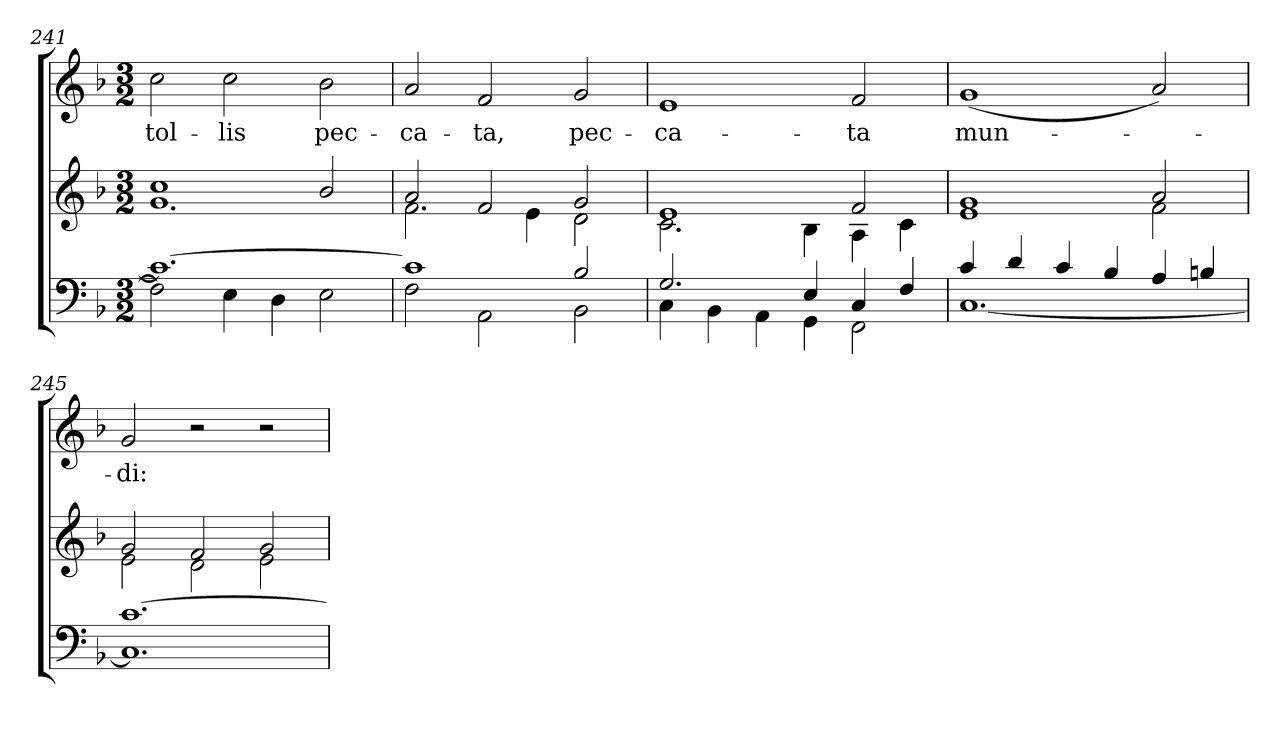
**kern	**kern	**kern	**text
*part2	*part2	*part1	*part1
*staff3	*staff2	*staff1	*staff1
*clefF4	*clefG2	*clefG2	*
*k[b-]	*k[b-]	*k[b-]	*
*F:	*F:	*F:	*
*M3/2	*M3/2	*M3/2	*
=241	=241	=241	=241
*^	*^	*	*
!	!	!	!	!	!LO:LY:b
1.c_	2F\]	1cc	1.g	2cc\	tol-
!	!	!	!	!	!LO:LY:b
.	4E\	.	.	2cc\	-lis
.	4D\	.	.	.	.
!	!	!	!	!	!LO:LY:b
.	2E\	2b-/	.	2b-\	pec-
=242	=242	=242	=242	=242	=242
!	!	!	!	!	!LO:LY:b
1c]	2F\	2a/	2.f\	2a/	-ca-
!	!	!	!	!	!LO:LY:b
.	2AA\	2f/	.	2f/	-ta,
.	.	.	4e\	.	.
!	!	!	!	!	!LO:LY:b
2B-/	2BB-\	2g/	2d\	2g/	pec-
=243	=243	=243	=243	=243	=243
!	!	!	!	!	!LO:LY:b
2.G/	4C\	1e	2.c\	1e	-ca-
.	4BB-\	.	.	.	.
.	4AA\	.	.	.	.
4E/	4GG\	.	4B-\	.	.
!	!	!	!	!	!LO:LY:b
4C/	2FF\	2f/	4A\	2f/	-ta
4F/	.	.	4c\	.	.
!!LO:LB:g=z
=244	=244	=244	=244	=244	=244
!	!	!	!	!	!LO:LY:b
4c/	[<1.C	1g	1e	(<1g	mun-
4d/	.	.	.	.	.
4c/	.	.	.	.	.
4B-/	.	.	.	.	.
4A/	.	2a/	2f\	2a/)	.
4Bn/	.	.	.	.	.
=245	=245	=245	=245	=245	=245
!	!	!	!	!	!LO:LY:b
[>1.c	1.C]	2g/	2e\	2g/	-di:
.	.	2f/	2d\	2r	.
.	.	2g/	2e\	2r	.
*v	*v	*	*	*	*
*	*v	*v	*	*
=	=	=	=
*-	*-	*-	*-
